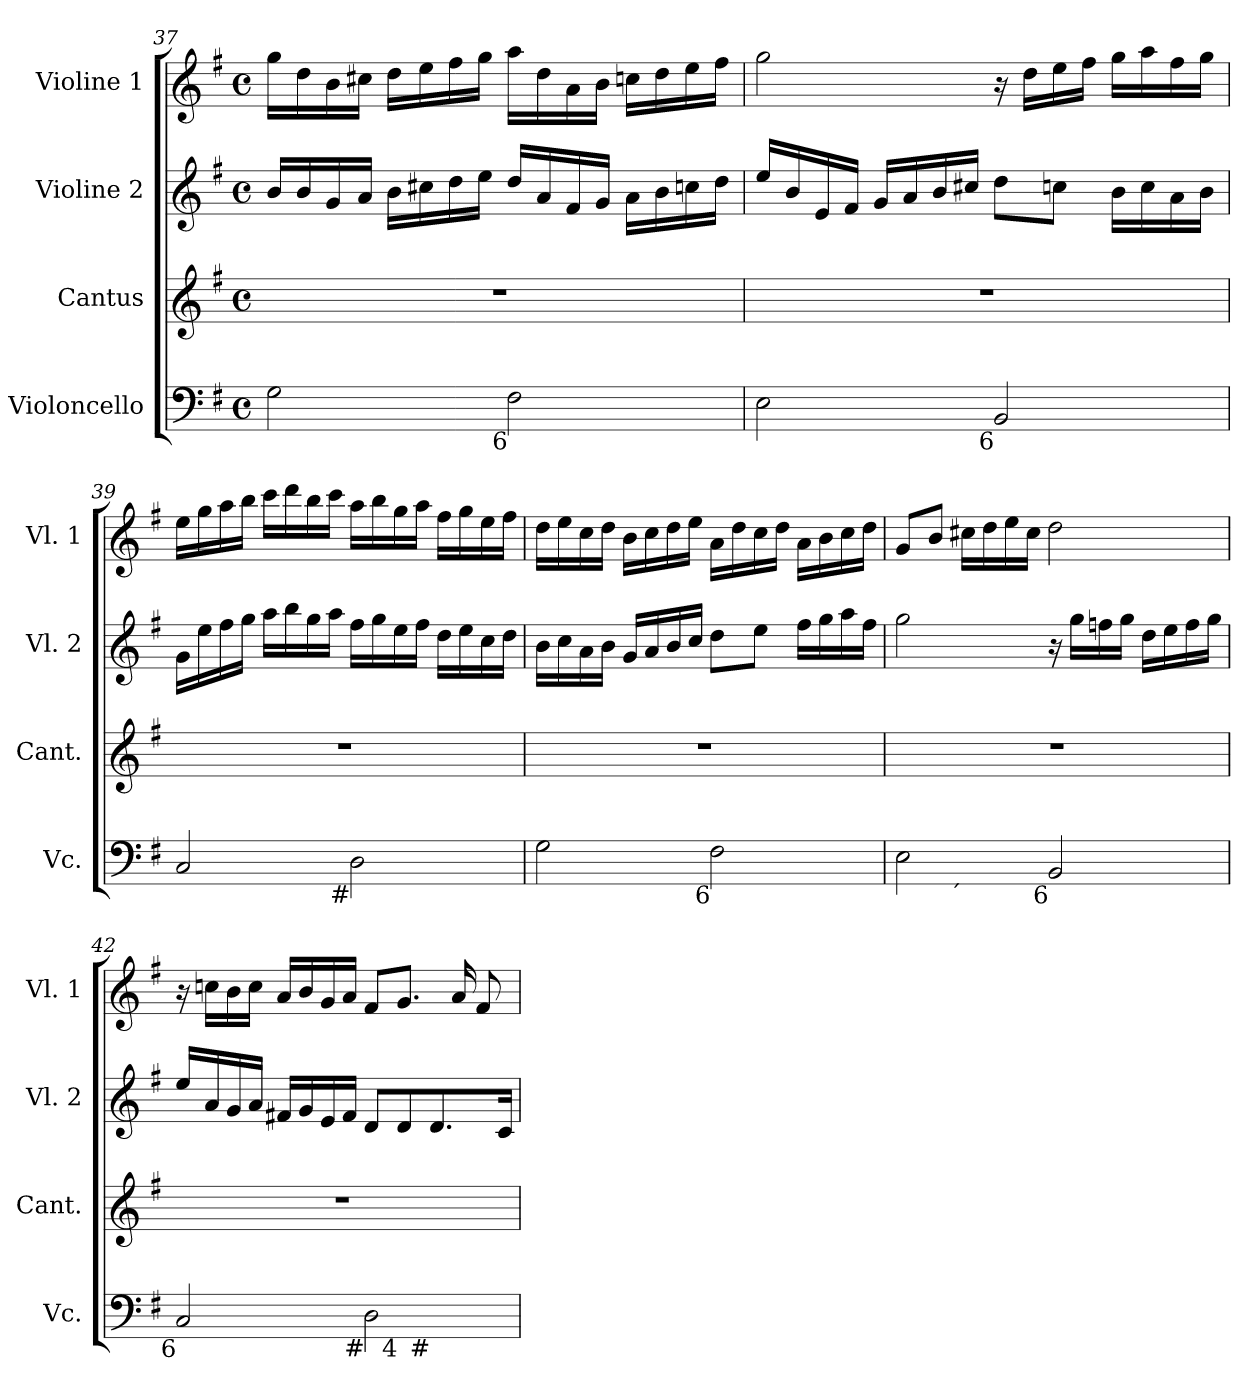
**kern	**kern	**kern	**kern
*part4	*part3	*part2	*part1
*staff4	*staff3	*staff2	*staff1
*I"Violoncello	*I"Cantus	*I"Violine 2	*I"Violine 1
*I'Vc.	*I'Cant.	*I'Vl. 2	*I'Vl. 1
*clefF4	*clefG2	*clefG2	*clefG2
*k[f#]	*k[f#]	*k[f#]	*k[f#]
*G:	*G:	*G:	*G:
*M4/4	*M4/4	*M4/4	*M4/4
*met(c)	*met(c)	*met(c)	*met(c)
=37	=37	=37	=37
2Gi\	1r	16bi/LL	16ggi\LL
.	.	16bi/	16ddi\
.	.	16gi/	16bi\
.	.	16ai/JJ	16cc#Xi\JJ
.	.	16bi\LL	16ddi\LL
.	.	16cc#Xi\	16eei\
.	.	16ddi\	16ff#i\
.	.	16eei\JJ	16ggi\JJ
!LO:TX:b:rj:t=6	!	!	!
2F#i\	.	16ddi/LL	16aai\LL
.	.	16ai/	16ddi\
.	.	16f#i/	16ai\
.	.	16gi/JJ	16bi\JJ
.	.	16ai\LL	16ccni\LL
.	.	16bi\	16ddi\
.	.	16ccni\	16eei\
.	.	16ddi\JJ	16ff#i\JJ
!!LO:PB:g=z
=38	=38	=38	=38
2Ei\	1r	16eei/LL	2ggi\
.	.	16bi/	.
.	.	16ei/	.
.	.	16f#i/JJ	.
.	.	16gi/LL	.
.	.	16ai/	.
.	.	16bi/	.
.	.	16cc#Xi/JJ	.
!LO:TX:b:rj:t=6	!	!	!
2BBi/	.	8ddi\L	16r
.	.	.	16ddi\LL
.	.	8ccni\J	16eei\
.	.	.	16ff#i\JJ
.	.	16bi\LL	16ggi\LL
.	.	16cci\	16aai\
.	.	16ai\	16ff#i\
.	.	16bi\JJ	16ggi\JJ
=39	=39	=39	=39
2Ci/	1r	16gi\LL	16eei\LL
.	.	16eei\	16ggi\
.	.	16ff#i\	16aai\
.	.	16ggi\JJ	16bbi\JJ
.	.	16aai\LL	16ccci\LL
.	.	16bbi\	16dddi\
.	.	16ggi\	16bbi\
.	.	16aai\JJ	16ccci\JJ
!LO:TX:b:rj:t=#	!	!	!
2Di\	.	16ff#i\LL	16aai\LL
.	.	16ggi\	16bbi\
.	.	16eei\	16ggi\
.	.	16ff#i\JJ	16aai\JJ
.	.	16ddi\LL	16ff#i\LL
.	.	16eei\	16ggi\
.	.	16cci\	16eei\
.	.	16ddi\JJ	16ff#i\JJ
=40	=40	=40	=40
2Gi\	1r	16bi\LL	16ddi\LL
.	.	16cci\	16eei\
.	.	16ai\	16cci\
.	.	16bi\JJ	16ddi\JJ
.	.	16gi/LL	16bi\LL
.	.	16ai/	16cci\
.	.	16bi/	16ddi\
.	.	16cci/JJ	16eei\JJ
!LO:TX:b:rj:t=6	!	!	!
2F#i\	.	8ddi\L	16ai\LL
.	.	.	16ddi\
.	.	8eei\J	16cci\
.	.	.	16ddi\JJ
.	.	16ff#i\LL	16ai\LL
.	.	16ggi\	16bi\
.	.	16aai\	16cci\
.	.	16ff#i\JJ	16ddi\JJ
!!LO:LB:g=z
=41	=41	=41	=41
!LO:TX:b:rj:t=5	!	!	!
*^	*	*	*
2Ei\	4ryy	1r	2ggi\	8gi/L
.	.	.	.	8bi/J
!	!LO:TX:b:rj:t=´	!	!	!
.	2.ryy	.	.	16cc#Xi\LL
.	.	.	.	16ddi\
.	.	.	.	16eei\
.	.	.	.	16cc#i\JJ
!LO:TX:b:rj:t=6	!	!	!	!
2BBi/	.	.	16r	2ddi\
.	.	.	16ggi\LL	.
.	.	.	16ffni\	.
.	.	.	16ggi\JJ	.
.	.	.	16ddi\LL	.
.	.	.	16eei\	.
.	.	.	16ffi\	.
.	.	.	16ggi\JJ	.
=42	=42	=42	=42	=42
!LO:TX:b:rj:t=6	!	!	!	!
*	*^	*	*	*
2Ci/	2ryy	2.ryy	1r	16eei/LL	16r
.	.	.	.	16ai/	16ccni\LL
.	.	.	.	16gi/	16bi\
.	.	.	.	16ai/JJ	16cci\JJ
.	.	.	.	16f#Xi/LL	16ai/LL
.	.	.	.	16gi/	16bi/
.	.	.	.	16ei/	16gi/
.	.	.	.	16f#i/JJ	16ai/JJ
!LO:TX:b:rj:t=#	!	!	!	!	!
2Di\	8ryy	.	.	8di/L	8f#i/L
!	!LO:TX:b:rj:t=4	!	!	!	!
.	4.ryy	.	.	8di/	8.gi/J
!	!	!LO:TX:b:rj:t=#	!	!	!
.	.	4ryy	.	8.di/	.
.	.	.	.	.	16ai/
.	.	.	.	.	8f#i/
.	.	.	.	16ci/Jk	.
*v	*v	*v	*	*	*
=	=	=	=
*-	*-	*-	*-
